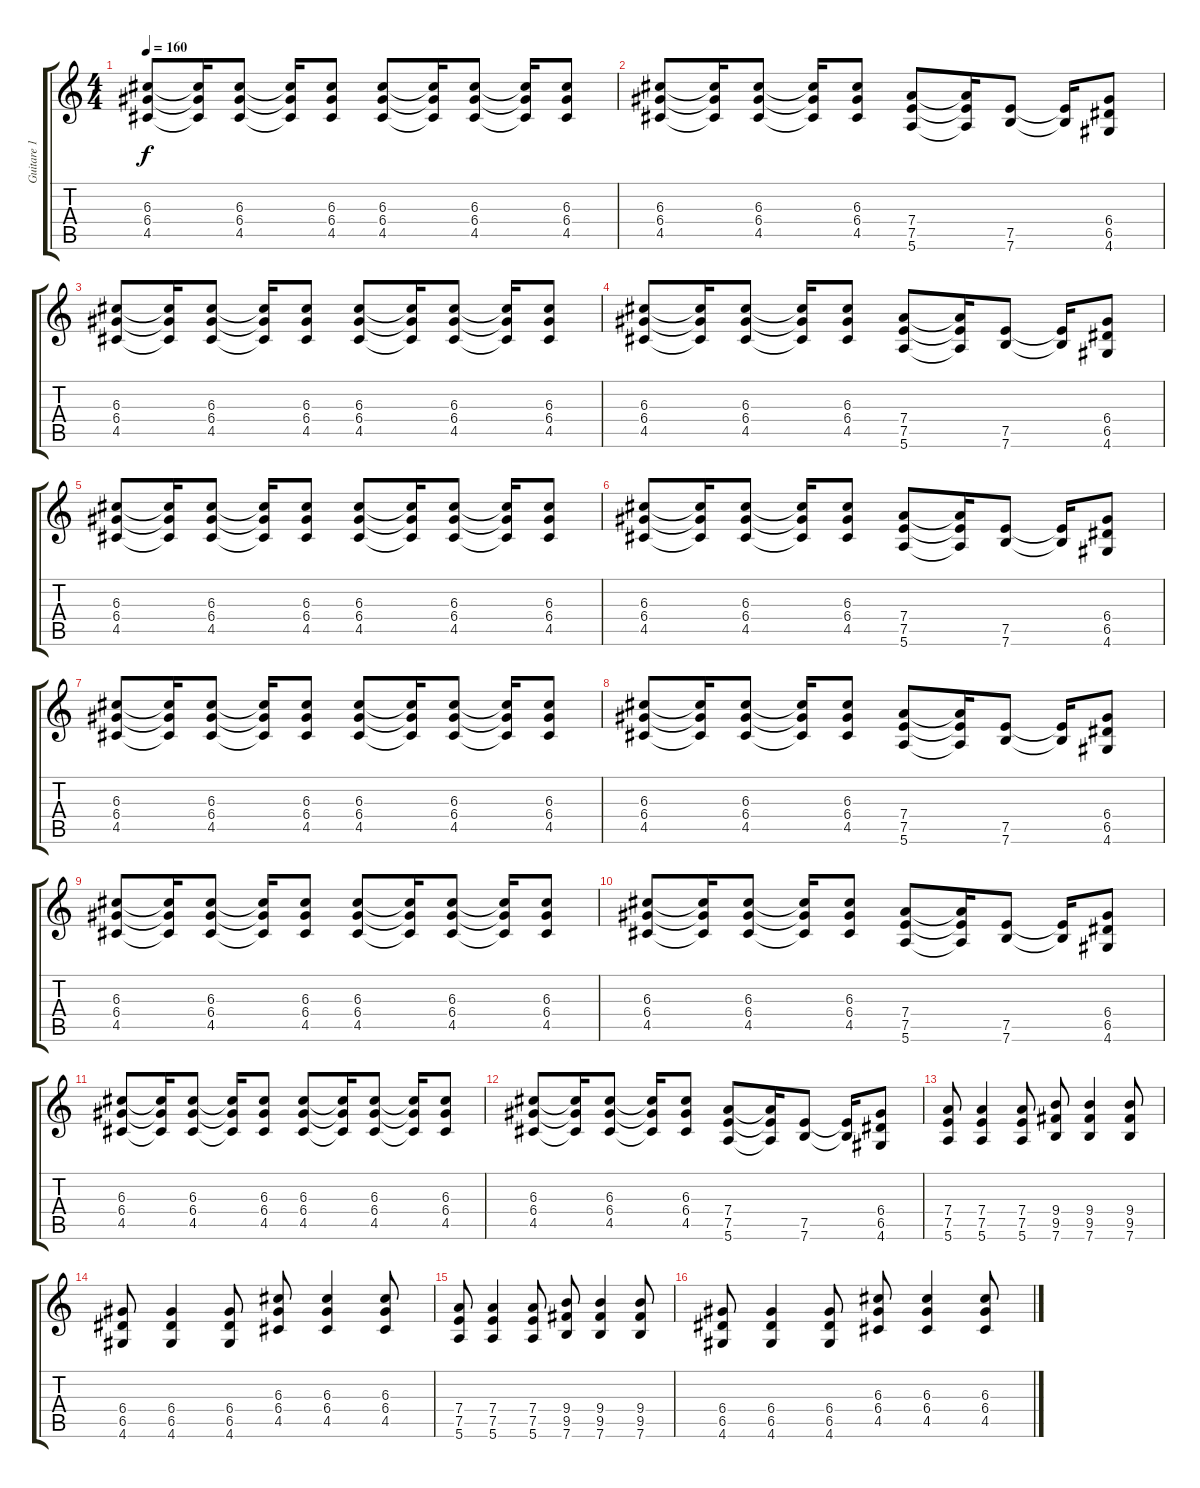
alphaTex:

\track ("Guitare 1" "Guitare 1") {instrument distortionguitar}
\staff {score tabs}
\tuning (E4 B3 G3 D3 A2 E2) {hide}
\ts (4 4)
\tempo 160
\clef g2
\ks c
(6.3 6.4 4.5).8{dy f instrument distortionguitar} (6.3{t} 6.4{t} 4.5{t}).16 (6.3 6.4 4.5).8 (6.3{t} 6.4{t} 4.5{t}).16 (6.3 6.4 4.5).8 (6.3 6.4 4.5).8 (6.3{t} 6.4{t} 4.5{t}).16 (6.3 6.4 4.5).8 (6.3{t} 6.4{t} 4.5{t}).16 (6.3 6.4 4.5).8 |
(6.3 6.4 4.5).8 (6.3{t} 6.4{t} 4.5{t}).16 (6.3 6.4 4.5).8 (6.3{t} 6.4{t} 4.5{t}).16 (6.3 6.4 4.5).8 (7.4 7.5 5.6).8 (7.4{t} 7.5{t} 5.6{t}).16 (7.5 7.6).8 (7.5{t} 7.6{t}).16 (6.4 6.5 4.6).8 |
(6.3 6.4 4.5).8 (6.3{t} 6.4{t} 4.5{t}).16 (6.3 6.4 4.5).8 (6.3{t} 6.4{t} 4.5{t}).16 (6.3 6.4 4.5).8 (6.3 6.4 4.5).8 (6.3{t} 6.4{t} 4.5{t}).16 (6.3 6.4 4.5).8 (6.3{t} 6.4{t} 4.5{t}).16 (6.3 6.4 4.5).8 |
(6.3 6.4 4.5).8 (6.3{t} 6.4{t} 4.5{t}).16 (6.3 6.4 4.5).8 (6.3{t} 6.4{t} 4.5{t}).16 (6.3 6.4 4.5).8 (7.4 7.5 5.6).8 (7.4{t} 7.5{t} 5.6{t}).16 (7.5 7.6).8 (7.5{t} 7.6{t}).16 (6.4 6.5 4.6).8 |
(6.3 6.4 4.5).8 (6.3{t} 6.4{t} 4.5{t}).16 (6.3 6.4 4.5).8 (6.3{t} 6.4{t} 4.5{t}).16 (6.3 6.4 4.5).8 (6.3 6.4 4.5).8 (6.3{t} 6.4{t} 4.5{t}).16 (6.3 6.4 4.5).8 (6.3{t} 6.4{t} 4.5{t}).16 (6.3 6.4 4.5).8 |
(6.3 6.4 4.5).8 (6.3{t} 6.4{t} 4.5{t}).16 (6.3 6.4 4.5).8 (6.3{t} 6.4{t} 4.5{t}).16 (6.3 6.4 4.5).8 (7.4 7.5 5.6).8 (7.4{t} 7.5{t} 5.6{t}).16 (7.5 7.6).8 (7.5{t} 7.6{t}).16 (6.4 6.5 4.6).8 |
(6.3 6.4 4.5).8 (6.3{t} 6.4{t} 4.5{t}).16 (6.3 6.4 4.5).8 (6.3{t} 6.4{t} 4.5{t}).16 (6.3 6.4 4.5).8 (6.3 6.4 4.5).8 (6.3{t} 6.4{t} 4.5{t}).16 (6.3 6.4 4.5).8 (6.3{t} 6.4{t} 4.5{t}).16 (6.3 6.4 4.5).8 |
(6.3 6.4 4.5).8 (6.3{t} 6.4{t} 4.5{t}).16 (6.3 6.4 4.5).8 (6.3{t} 6.4{t} 4.5{t}).16 (6.3 6.4 4.5).8 (7.4 7.5 5.6).8 (7.4{t} 7.5{t} 5.6{t}).16 (7.5 7.6).8 (7.5{t} 7.6{t}).16 (6.4 6.5 4.6).8 |
(6.3 6.4 4.5).8 (6.3{t} 6.4{t} 4.5{t}).16 (6.3 6.4 4.5).8 (6.3{t} 6.4{t} 4.5{t}).16 (6.3 6.4 4.5).8 (6.3 6.4 4.5).8 (6.3{t} 6.4{t} 4.5{t}).16 (6.3 6.4 4.5).8 (6.3{t} 6.4{t} 4.5{t}).16 (6.3 6.4 4.5).8 |
(6.3 6.4 4.5).8 (6.3{t} 6.4{t} 4.5{t}).16 (6.3 6.4 4.5).8 (6.3{t} 6.4{t} 4.5{t}).16 (6.3 6.4 4.5).8 (7.4 7.5 5.6).8 (7.4{t} 7.5{t} 5.6{t}).16 (7.5 7.6).8 (7.5{t} 7.6{t}).16 (6.4 6.5 4.6).8 |
(6.3 6.4 4.5).8 (6.3{t} 6.4{t} 4.5{t}).16 (6.3 6.4 4.5).8 (6.3{t} 6.4{t} 4.5{t}).16 (6.3 6.4 4.5).8 (6.3 6.4 4.5).8 (6.3{t} 6.4{t} 4.5{t}).16 (6.3 6.4 4.5).8 (6.3{t} 6.4{t} 4.5{t}).16 (6.3 6.4 4.5).8 |
(6.3 6.4 4.5).8 (6.3{t} 6.4{t} 4.5{t}).16 (6.3 6.4 4.5).8 (6.3{t} 6.4{t} 4.5{t}).16 (6.3 6.4 4.5).8 (7.4 7.5 5.6).8 (7.4{t} 7.5{t} 5.6{t}).16 (7.5 7.6).8 (7.5{t} 7.6{t}).16 (6.4 6.5 4.6).8 |
(7.4 7.5 5.6).8 (7.4 7.5 5.6).4 (7.4 7.5 5.6).8 (9.4 9.5 7.6).8 (9.4 9.5 7.6).4 (9.4 9.5 7.6).8 |
(6.4 6.5 4.6).8 (6.4 6.5 4.6).4 (6.4 6.5 4.6).8 (6.3 6.4 4.5).8 (6.3 6.4 4.5).4 (6.3 6.4 4.5).8 |
(7.4 7.5 5.6).8 (7.4 7.5 5.6).4 (7.4 7.5 5.6).8 (9.4 9.5 7.6).8 (9.4 9.5 7.6).4 (9.4 9.5 7.6).8 |
(6.4 6.5 4.6).8 (6.4 6.5 4.6).4 (6.4 6.5 4.6).8 (6.3 6.4 4.5).8 (6.3 6.4 4.5).4 (6.3 6.4 4.5).8
